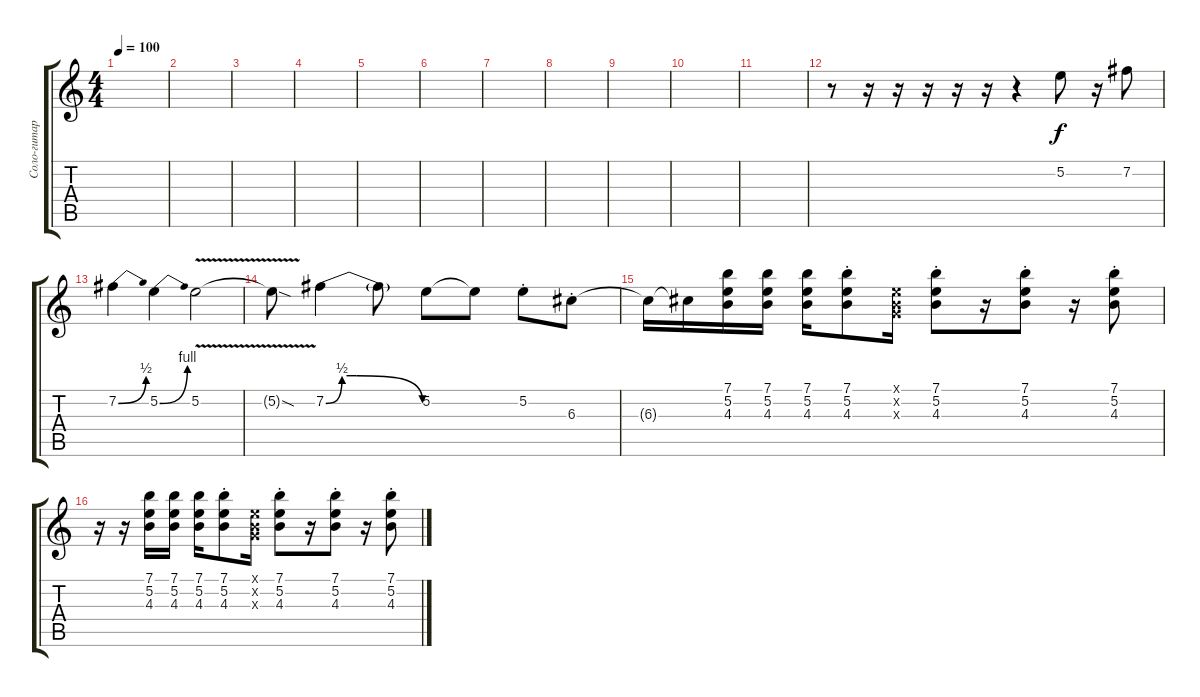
\track ("Соло-гитара" "Соло-гитар") {instrument distortionguitar}
\staff {score tabs}
\tuning (E4 B3 G3 D3 A2 E2) {hide}
\ts (4 4)
\tempo 100
\clef g2
\ks c
|
|
|
|
|
|
|
|
|
|
|
r.8 r.16 r.16 r.16 r.16 r.16 r.4 5.2.8 r.16 7.2.8 |
7.2{be (bend 0 0 60 2)}.4 5.2{be (bend 0 0 60 4)}.4 5.2{v}.2 |
5.2{sod t}.8 7.2{be (custom 0 0 10 2 15 2 19 2 60 0)}.4 7.2{t}.8 5.2.8 5.2{t}.8 5.2{st}.8 6.3{st}.8 |
6.3{t}.16 6.3{t}.16 (7.1 5.2 4.3).16 (7.1 5.2 4.3).16 (7.1 5.2 4.3).16 (7.1{st} 5.2{st} 4.3{st}).8 (0.1{x} 0.2{x} 0.3{x}).16 (7.1{st} 5.2{st} 4.3{st}).8 r.16 (7.1{st} 5.2{st} 4.3{st}).8 r.16 (7.1{st} 5.2{st} 4.3{st}).8 |
r.16 r.16 (7.1 5.2 4.3).16 (7.1 5.2 4.3).16 (7.1 5.2 4.3).16 (7.1{st} 5.2{st} 4.3{st}).8 (0.1{x} 0.2{x} 0.3{x}).16 (7.1{st} 5.2{st} 4.3{st}).8 r.16 (7.1{st} 5.2{st} 4.3{st}).8 r.16 (7.1{st} 5.2{st} 4.3{st}).8
